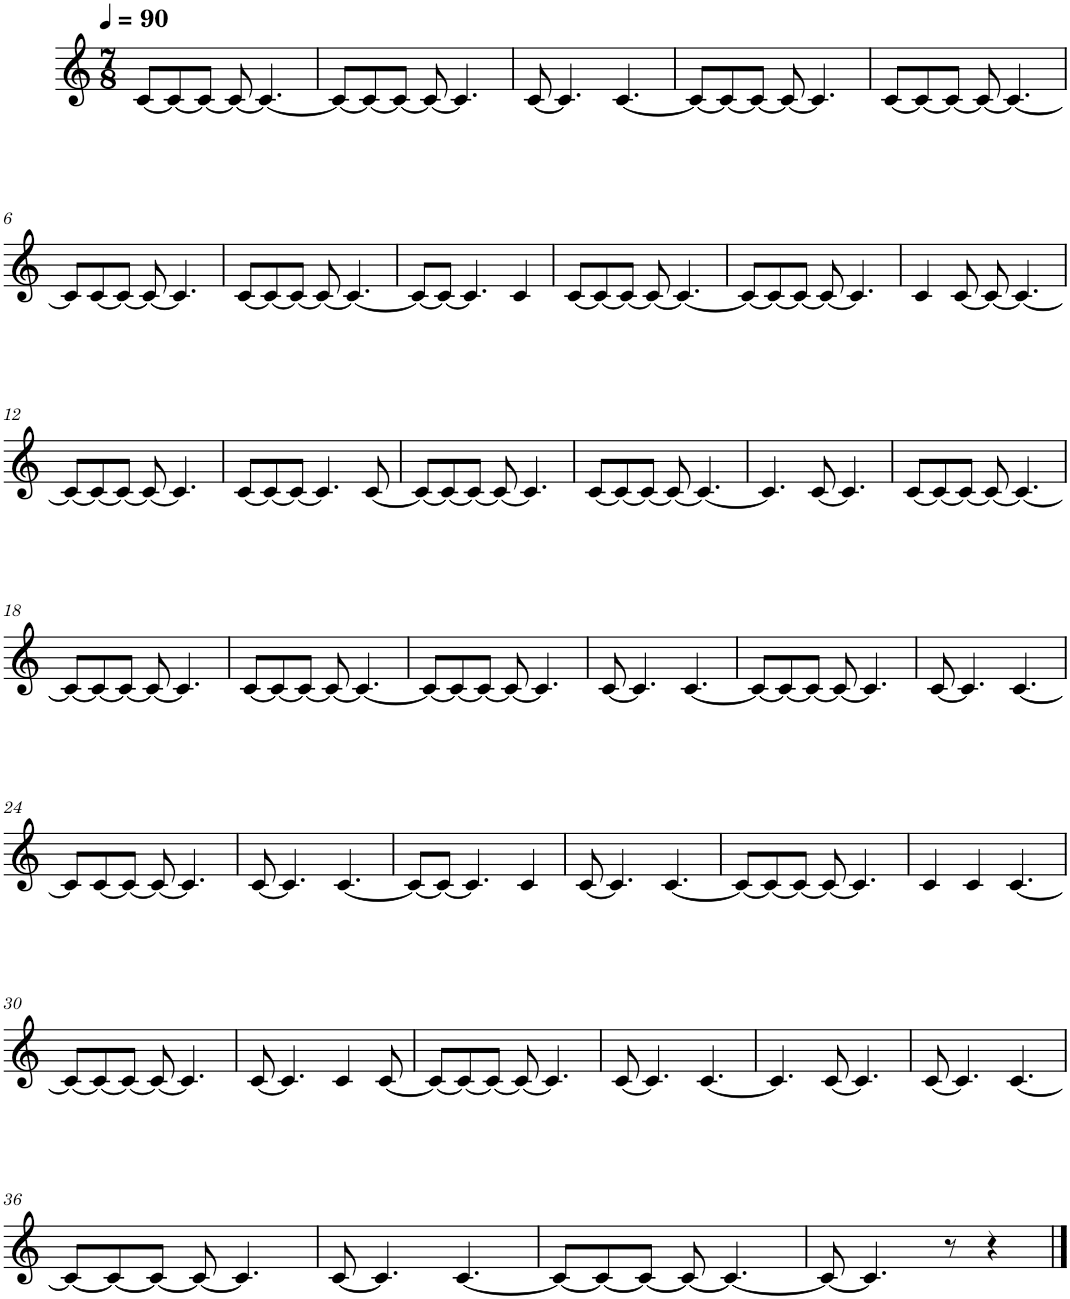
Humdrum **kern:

**kern
*part1
*staff1
*I"Piano
*I'Pno.
*clefG2
*k[]
*M7/8
*MM90
=1
[8c/L
8c/_
8c/J_
8c/_
4.c/_
=2
8c/L_
8c/_
8c/J_
8c/_
4.c/]
=3
[8c/
4.c/]
[4.c/
=4
8c/L_
8c/_
8c/J_
8c/_
4.c/]
=5
[8c/L
8c/_
8c/J_
8c/_
4.c/_
!!LO:LB:g=z
=6
8c/L]
[8c/
8c/J_
8c/_
4.c/]
=7
[8c/L
8c/_
8c/J_
8c/_
4.c/_
=8
8c/L_
8c/J_
4.c/]
4c/
=9
[8c/L
8c/_
8c/J_
8c/_
4.c/_
=10
8c/L_
8c/_
8c/J_
8c/_
4.c/]
=11
4c/
[8c/
8c/_
4.c/_
!!LO:LB:g=z
=12
8c/L_
8c/_
8c/J_
8c/_
4.c/]
=13
[8c/L
8c/_
8c/J_
4.c/]
[8c/
=14
8c/L_
8c/_
8c/J_
8c/_
4.c/]
=15
[8c/L
8c/_
8c/J_
8c/_
4.c/_
=16
4.c/]
[8c/
4.c/]
=17
[8c/L
8c/_
8c/J_
8c/_
4.c/_
!!LO:LB:g=z
=18
8c/L_
8c/_
8c/J_
8c/_
4.c/]
=19
[8c/L
8c/_
8c/J_
8c/_
4.c/_
=20
8c/L_
8c/_
8c/J_
8c/_
4.c/]
=21
[8c/
4.c/]
[4.c/
=22
8c/L_
8c/_
8c/J_
8c/_
4.c/]
=23
[8c/
4.c/]
[4.c/
!!LO:LB:g=z
=24
8c/L]
[8c/
8c/J_
8c/_
4.c/]
=25
[8c/
4.c/]
[4.c/
=26
8c/L_
8c/J_
4.c/]
4c/
=27
[8c/
4.c/]
[4.c/
=28
8c/L_
8c/_
8c/J_
8c/_
4.c/]
=29
4c/
4c/
[4.c/
!!LO:LB:g=z
=30
8c/L_
8c/_
8c/J_
8c/_
4.c/]
=31
[8c/
4.c/]
4c/
[8c/
=32
8c/L_
8c/_
8c/J_
8c/_
4.c/]
=33
[8c/
4.c/]
[4.c/
=34
4.c/]
[8c/
4.c/]
=35
[8c/
4.c/]
[4.c/
!!LO:LB:g=z
=36
8c/L_
8c/_
8c/J_
8c/_
4.c/]
=37
[8c/
4.c/]
[4.c/
=38
8c/L_
8c/_
8c/J_
8c/_
4.c/_
=39
8c/_
4.c/]
8r
4r
==
*-
